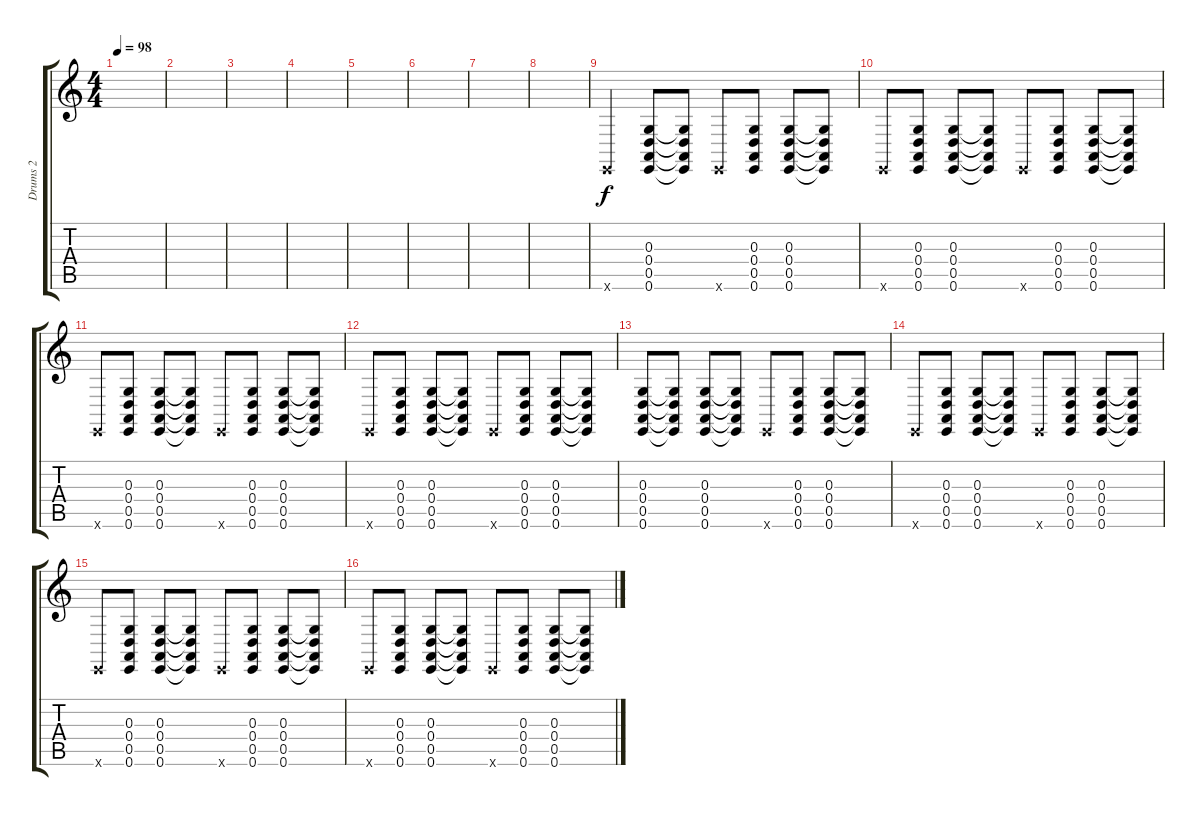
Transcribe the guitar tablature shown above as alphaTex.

\track ("Drums 2" "Drums 2") {instrument melodictom}
\staff {score tabs}
\tuning (E4 B3 G3 D3 A2 E2) {hide}
\ts (4 4)
\tempo 98
\clef g2
\ks c
|
|
|
|
|
|
|
|
0.6{x}.4 (0.3 0.4 0.5 0.6).8 (0.3{t} 0.4{t} 0.5{t} 0.6{t}).8 0.6{x}.8 (0.3 0.4 0.5 0.6).8 (0.3 0.4 0.5 0.6).8 (0.3{t} 0.4{t} 0.5{t} 0.6{t}).8 |
0.6{x}.8 (0.3 0.4 0.5 0.6).8 (0.3 0.4 0.5 0.6).8 (0.3{t} 0.4{t} 0.5{t} 0.6{t}).8 0.6{x}.8 (0.3 0.4 0.5 0.6).8 (0.3 0.4 0.5 0.6).8 (0.3{t} 0.4{t} 0.5{t} 0.6{t}).8 |
0.6{x}.8 (0.3 0.4 0.5 0.6).8 (0.3 0.4 0.5 0.6).8 (0.3{t} 0.4{t} 0.5{t} 0.6{t}).8 0.6{x}.8 (0.3 0.4 0.5 0.6).8 (0.3 0.4 0.5 0.6).8 (0.3{t} 0.4{t} 0.5{t} 0.6{t}).8 |
0.6{x}.8 (0.3 0.4 0.5 0.6).8 (0.3 0.4 0.5 0.6).8 (0.3{t} 0.4{t} 0.5{t} 0.6{t}).8 0.6{x}.8 (0.3 0.4 0.5 0.6).8 (0.3 0.4 0.5 0.6).8 (0.3{t} 0.4{t} 0.5{t} 0.6{t}).8 |
(0.3 0.4 0.5 0.6).8 (0.3{t} 0.4{t} 0.5{t} 0.6{t}).8 (0.3 0.4 0.5 0.6).8 (0.3{t} 0.4{t} 0.5{t} 0.6{t}).8 0.6{x}.8 (0.3 0.4 0.5 0.6).8 (0.3 0.4 0.5 0.6).8 (0.3{t} 0.4{t} 0.5{t} 0.6{t}).8 |
0.6{x}.8 (0.3 0.4 0.5 0.6).8 (0.3 0.4 0.5 0.6).8 (0.3{t} 0.4{t} 0.5{t} 0.6{t}).8 0.6{x}.8 (0.3 0.4 0.5 0.6).8 (0.3 0.4 0.5 0.6).8 (0.3{t} 0.4{t} 0.5{t} 0.6{t}).8 |
0.6{x}.8 (0.3 0.4 0.5 0.6).8 (0.3 0.4 0.5 0.6).8 (0.3{t} 0.4{t} 0.5{t} 0.6{t}).8 0.6{x}.8 (0.3 0.4 0.5 0.6).8 (0.3 0.4 0.5 0.6).8 (0.3{t} 0.4{t} 0.5{t} 0.6{t}).8 |
0.6{x}.8 (0.3 0.4 0.5 0.6).8 (0.3 0.4 0.5 0.6).8 (0.3{t} 0.4{t} 0.5{t} 0.6{t}).8 0.6{x}.8 (0.3 0.4 0.5 0.6).8 (0.3 0.4 0.5 0.6).8 (0.3{t} 0.4{t} 0.5{t} 0.6{t}).8
